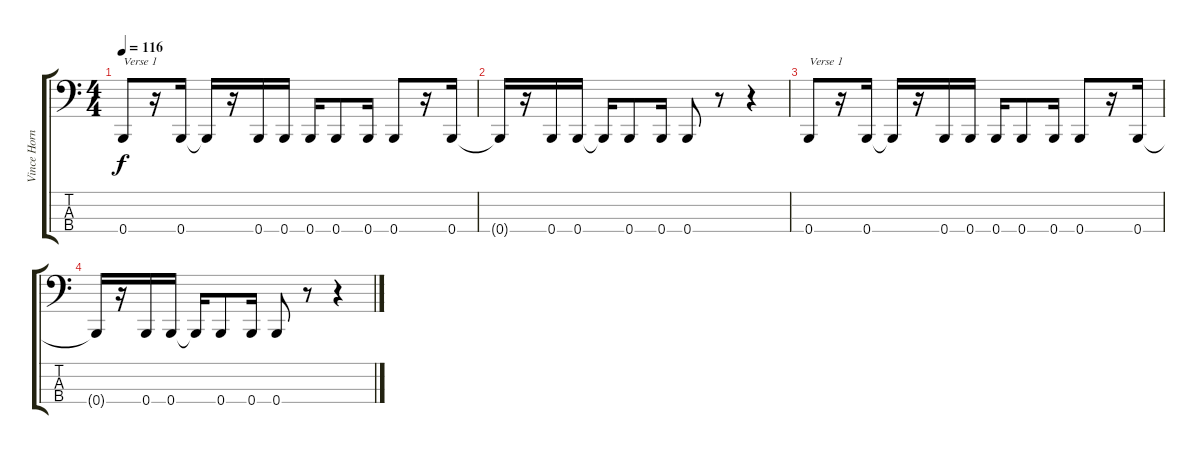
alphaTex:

\track ("Vince Hornsby - Bass" "Vince Horn") {instrument electricbasspick}
\staff {score tabs}
\tuning (E2 B1 Gb1 B0) {hide}
\ts (4 4)
\tempo 116
\clef f4
\ks c
0.4.8{txt "Verse 1" dy f} r.16 0.4.16 0.4{t}.16 r.16 0.4.16 0.4.16 0.4.16 0.4.8 0.4.16 0.4.8 r.16 0.4.16 |
0.4{t}.16 r.16 0.4.16 0.4.16 0.4{t}.16 0.4.8 0.4.16 0.4.8 r.8 r.4 |
0.4.8{txt "Verse 1"} r.16 0.4.16 0.4{t}.16 r.16 0.4.16 0.4.16 0.4.16 0.4.8 0.4.16 0.4.8 r.16 0.4.16 |
0.4{t}.16 r.16 0.4.16 0.4.16 0.4{t}.16 0.4.8 0.4.16 0.4.8 r.8 r.4
